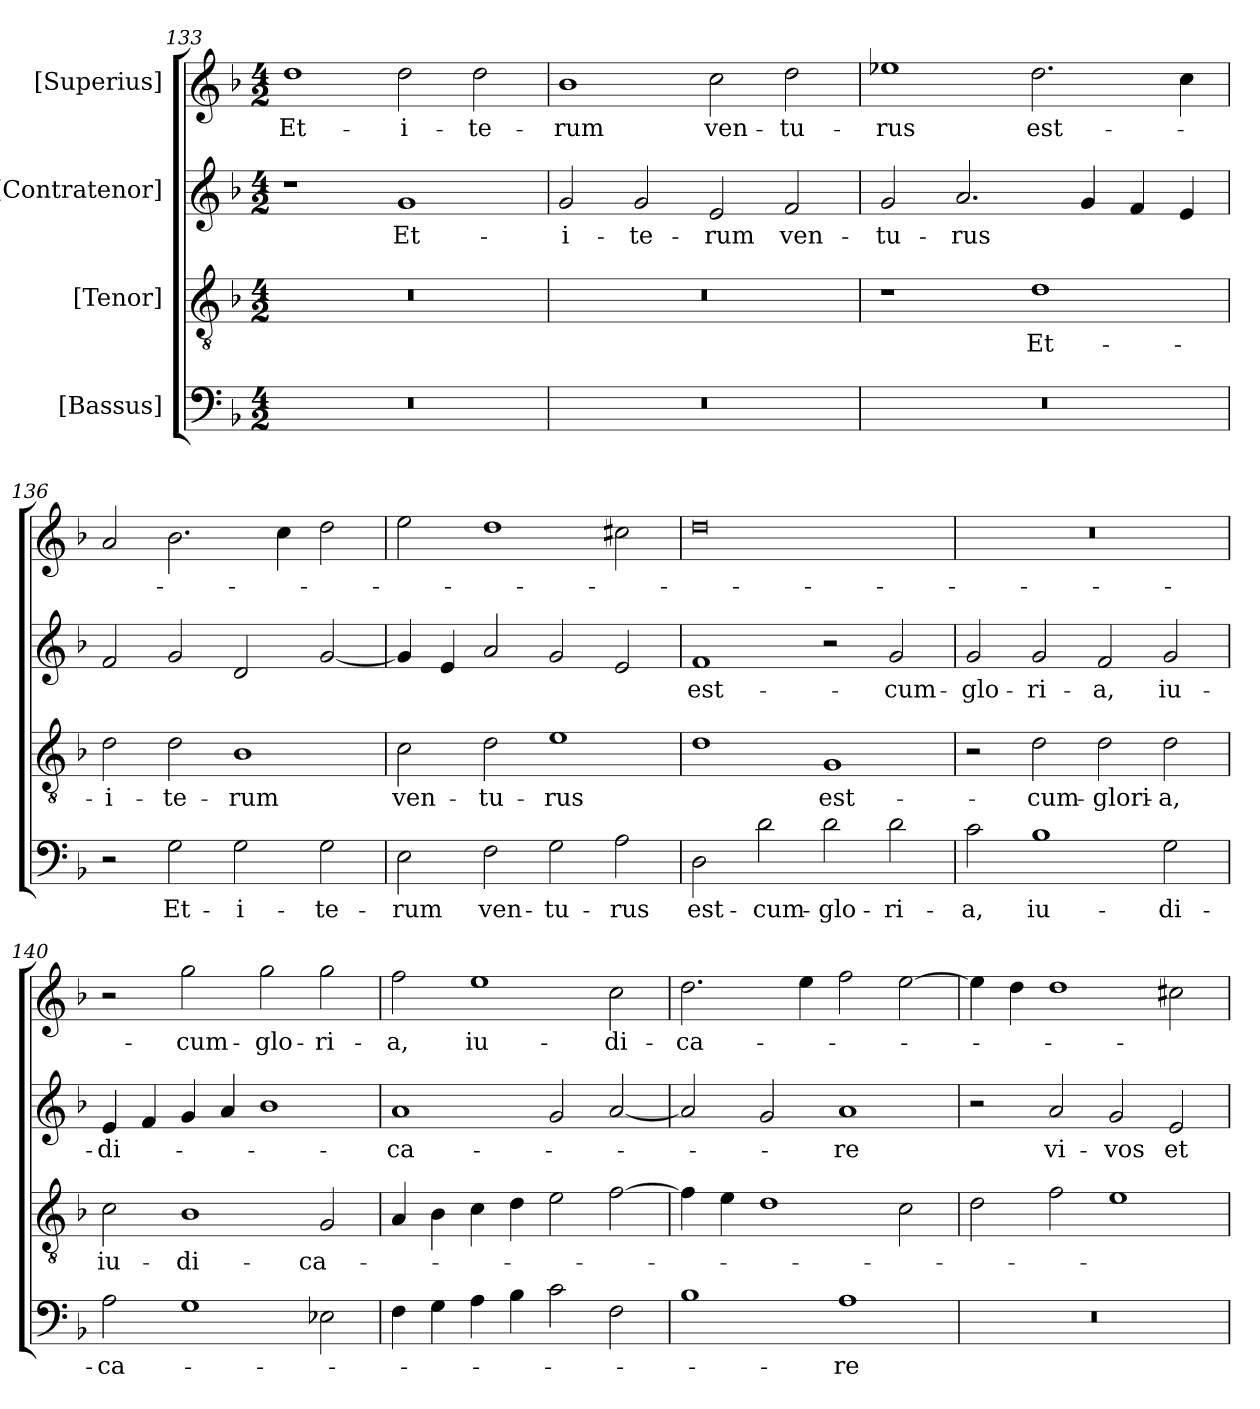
**kern	**text	**kern	**text	**kern	**text	**kern	**text
*part4	*part4	*part3	*part3	*part2	*part2	*part1	*part1
*staff4	*staff4	*staff3	*staff3	*staff2	*staff2	*staff1	*staff1
*I"[Bassus]	*	*I"[Tenor]	*	*I"[Contratenor]	*	*I"[Superius]	*
*clefF4	*	*clefGv2	*	*clefG2	*	*clefG2	*
*k[b-]	*	*k[b-]	*	*k[b-]	*	*k[b-]	*
*M4/2	*	*M4/2	*	*M4/2	*	*M4/2	*
=133	=133	=133	=133	=133	=133	=133	=133
0r	.	0r	.	1r	.	1dd\	Et-
.	.	.	.	1g/	Et-	2dd\	i-
.	.	.	.	.	.	2dd\	-te-
=134	=134	=134	=134	=134	=134	=134	=134
0r	.	0r	.	2g/	i-	1b-\	-rum
.	.	.	.	2g/	-te-	.	.
.	.	.	.	2e/	-rum	2cc\	ven-
.	.	.	.	2f/	ven-	2dd\	-tu-
=135	=135	=135	=135	=135	=135	=135	=135
0r	.	1r	.	2g/	-tu-	1ee-X\	-rus
.	.	.	.	2.a/	-rus	.	.
.	.	1d\	Et-	.	.	2.dd\	est-
.	.	.	.	4g/	.	.	.
.	.	.	.	4f/	.	.	.
.	.	.	.	4e/	.	4cc\	.
=136	=136	=136	=136	=136	=136	=136	=136
2r	.	2d\	i-	2f/	.	2a/	.
2G\	Et-	2d\	-te-	2g/	.	2.b-\	.
2G\	i-	1B-\	-rum	2d/	.	.	.
.	.	.	.	.	.	4cc\	.
2G\	-te-	.	.	[2g/	.	2dd\	.
=137	=137	=137	=137	=137	=137	=137	=137
2E\	-rum	2c\	ven-	4g/]	.	2ee\	.
.	.	.	.	4e/	.	.	.
2F\	ven-	2d\	-tu-	2a/	.	1dd\	.
2G\	-tu-	1e\	-rus	2g/	.	.	.
2A\	-rus	.	.	2e/	.	2cc#X\	.
=138	=138	=138	=138	=138	=138	=138	=138
2D\	est-	1d\	.	1f/	est-	0dd\	.
2d\	cum-	.	.	.	.	.	.
2d\	glo-	1G/	est-	2r	.	.	.
2d\	-ri-	.	.	2g/	cum-	.	.
=139	=139	=139	=139	=139	=139	=139	=139
2c\	-a,	2r	.	2g/	glo-	0r	.
1B-\	iu-	2d\	cum-	2g/	-ri-	.	.
.	.	2d\	glori-	2f/	-a,	.	.
2G\	-di-	2d\	-a,	2g/	iu-	.	.
=140	=140	=140	=140	=140	=140	=140	=140
2A\	-ca-	2c\	iu-	4e/	-di-	2r	.
.	.	.	.	4f/	.	.	.
1G\	.	1B-\	-di-	4g/	.	2gg\	cum-
.	.	.	.	4a/	.	.	.
.	.	.	.	1b-\	.	2gg\	glo-
2E-X\	.	2G/	-ca-	.	.	2gg\	-ri-
=141	=141	=141	=141	=141	=141	=141	=141
4F\	.	4A/	.	1a/	-ca-	2ff\	-a,
4G\	.	4B-\	.	.	.	.	.
4A\	.	4c\	.	.	.	1ee\	iu-
4B-\	.	4d\	.	.	.	.	.
2c\	.	2e\	.	2g/	.	.	.
2F\	.	[2f\	.	[2a/	.	2cc\	-di-
=142	=142	=142	=142	=142	=142	=142	=142
1B-\	.	4f\]	.	2a/]	.	2.dd\	-ca-
.	.	4e\	.	.	.	.	.
.	.	1d\	.	2g/	.	.	.
.	.	.	.	.	.	4ee\	.
1A\	-re	.	.	1a/	-re	2ff\	.
.	.	2c\	.	.	.	[2ee\	.
=143	=143	=143	=143	=143	=143	=143	=143
0r	.	2d\	.	2r	.	4ee\]	.
.	.	.	.	.	.	4dd\	.
.	.	2f\	.	2a/	vi-	1dd\	.
.	.	1e\	.	2g/	-vos	.	.
.	.	.	.	2e/	et-	2cc#X\	.
=	=	=	=	=	=	=	=
*-	*-	*-	*-	*-	*-	*-	*-
